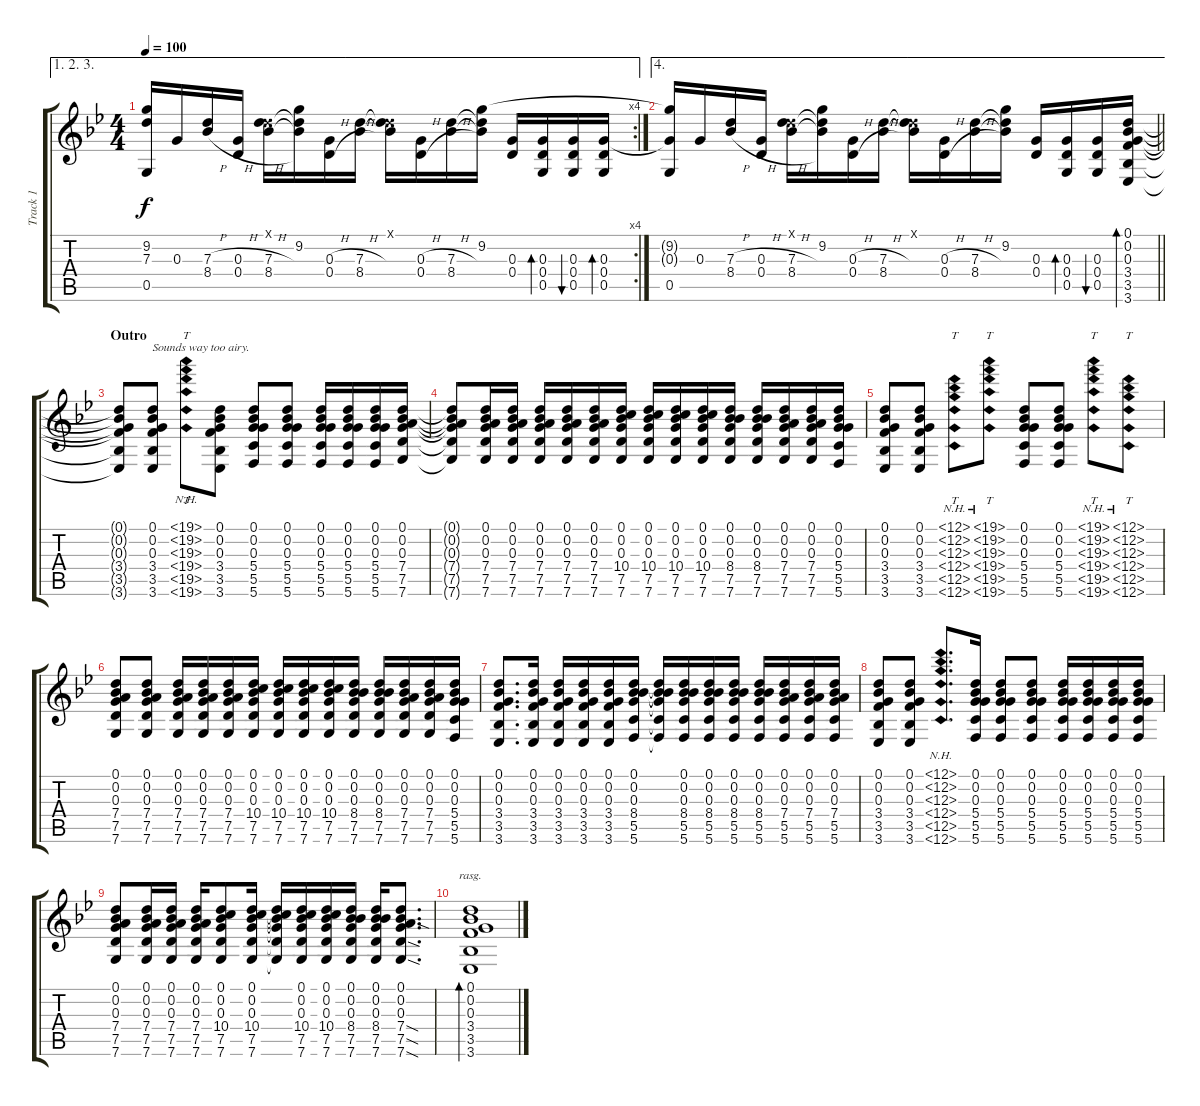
\track ("Track 1" "Track 1") {instrument acousticguitarsteel}
\staff {score tabs}
\tuning (D4 Bb3 G3 D3 G2 C2) {hide}
\ae (1 2 3)
\rc 4
\ts (4 4)
\tempo 100
\clef g2
\ks bb
(9.2{t} 7.3{t} 0.5).16{dy f} 0.3.16 (7.3{h} 8.4{h}).16 (0.3{h} 0.4{h}).16 (0.1{x} 7.3{h} 8.4{h}).16 (9.2 7.3{t} 8.4{t}).16 (0.3{h} 0.4{h}).16 (7.3{h} 8.4{h}).16 (0.1{x} 7.3{t} 8.4{t}).16 (0.3{h} 0.4{h}).16 (7.3{h} 8.4{h}).16 (9.2 7.3{t} 8.4{t}).16 (0.3 0.4).16 (0.3 0.4 0.5).16{bd 60} (0.3 0.4 0.5).16{bu 60} (0.3 0.4 0.5).16{bd 60} |
\ae 4
\barLineRight lightlight
(9.2{t} 0.3{t} 0.5).16 0.3.16 (7.3{h} 8.4{h}).16 (0.3{h} 0.4{h}).16 (0.1{x} 7.3{h} 8.4{h}).16 (9.2 7.3{t} 8.4{t}).16 (0.3{h} 0.4{h}).16 (7.3{h} 8.4{h}).16 (0.1{x} 7.3{t} 8.4{t}).16 (0.3{h} 0.4{h}).16 (7.3{h} 8.4{h}).16 (9.2 7.3{t} 8.4{t}).16 (0.3 0.4).16 (0.3 0.4 0.5).16{bd 60} (0.3 0.4 0.5).16{bu 60} (0.1 0.2 0.3 3.4 3.5 3.6).16{bd 60} |
\section ("" "Outro")
(0.1{t} 0.2{t} 0.3{t} 3.4{t} 3.5{t} 3.6{t}).8 (0.1 0.2 0.3 3.4 3.5 3.6).8{txt "Sounds way too airy. "} (19.1{nh} 19.2{nh} 19.3{nh} 19.4{nh} 19.5{nh} 19.6{nh}).8{tt} (0.1 0.2 0.3 3.4 3.5 3.6).8 (0.1 0.2 0.3 5.4 5.5 5.6).8 (0.1 0.2 0.3 5.4 5.5 5.6).8 (0.1 0.2 0.3 5.4 5.5 5.6).16 (0.1 0.2 0.3 5.4 5.5 5.6).16 (0.1 0.2 0.3 5.4 5.5 5.6).16 (0.1 0.2 0.3 7.4 7.5 7.6).16 |
(0.1{t} 0.2{t} 0.3{t} 7.4{t} 7.5{t} 7.6{t}).8 (0.1 0.2 0.3 7.4 7.5 7.6).16 (0.1 0.2 0.3 7.4 7.5 7.6).16 (0.1 0.2 0.3 7.4 7.5 7.6).16 (0.1 0.2 0.3 7.4 7.5 7.6).16 (0.1 0.2 0.3 7.4 7.5 7.6).16 (0.1 0.2 0.3 10.4 7.5 7.6).16 (0.1 0.2 0.3 10.4 7.5 7.6).16 (0.1 0.2 0.3 10.4 7.5 7.6).16 (0.1 0.2 0.3 10.4 7.5 7.6).16 (0.1 0.2 0.3 8.4 7.5 7.6).16 (0.1 0.2 0.3 8.4 7.5 7.6).16 (0.1 0.2 0.3 7.4 7.5 7.6).16 (0.1 0.2 0.3 7.4 7.5 7.6).16 (0.1 0.2 0.3 5.4 5.5 5.6).16 |
(0.1 0.2 0.3 3.4 3.5 3.6).8 (0.1 0.2 0.3 3.4 3.5 3.6).8 (12.1{nh} 12.2{nh} 12.3{nh} 12.4{nh} 12.5{nh} 12.6{nh}).8{tt} (19.1{nh} 19.2{nh} 19.3{nh} 19.4{nh} 19.5{nh} 19.6{nh}).8{tt} (0.1 0.2 0.3 5.4 5.5 5.6).8 (0.1 0.2 0.3 5.4 5.5 5.6).8 (19.1{nh} 19.2{nh} 19.3{nh} 19.4{nh} 19.5{nh} 19.6{nh}).8{tt} (12.1{nh} 12.2{nh} 12.3{nh} 12.4{nh} 12.5{nh} 12.6{nh}).8{tt} |
(0.1 0.2 0.3 7.4 7.5 7.6).8 (0.1 0.2 0.3 7.4 7.5 7.6).8 (0.1 0.2 0.3 7.4 7.5 7.6).16 (0.1 0.2 0.3 7.4 7.5 7.6).16 (0.1 0.2 0.3 7.4 7.5 7.6).16 (0.1 0.2 0.3 10.4 7.5 7.6).16 (0.1 0.2 0.3 10.4 7.5 7.6).16 (0.1 0.2 0.3 10.4 7.5 7.6).16 (0.1 0.2 0.3 10.4 7.5 7.6).16 (0.1 0.2 0.3 8.4 7.5 7.6).16 (0.1 0.2 0.3 8.4 7.5 7.6).16 (0.1 0.2 0.3 7.4 7.5 7.6).16 (0.1 0.2 0.3 7.4 7.5 7.6).16 (0.1 0.2 0.3 5.4 5.5 5.6).16 |
(0.1 0.2 0.3 3.4 3.5 3.6).8{d} (0.1 0.2 0.3 3.4 3.5 3.6).16 (0.1 0.2 0.3 3.4 3.5 3.6).16 (0.1 0.2 0.3 3.4 3.5 3.6).16 (0.1 0.2 0.3 3.4 3.5 3.6).16 (0.1 0.2 0.3 8.4 5.5 5.6).16 (0.1{t} 0.2{t} 0.3{t} 8.4{t} 5.5{t} 5.6{t}).16 (0.1 0.2 0.3 8.4 5.5 5.6).16 (0.1 0.2 0.3 8.4 5.5 5.6).16 (0.1 0.2 0.3 8.4 5.5 5.6).16 (0.1 0.2 0.3 8.4 5.5 5.6).16 (0.1 0.2 0.3 7.4 5.5 5.6).16 (0.1 0.2 0.3 7.4 5.5 5.6).16 (0.1 0.2 0.3 7.4 5.5 5.6).16 |
(0.1 0.2 0.3 3.4 3.5 3.6).8 (0.1 0.2 0.3 3.4 3.5 3.6).8 (12.1{nh} 12.2{nh} 12.3{nh} 12.4{nh} 12.5{nh} 12.6{nh}).8{d} (0.1 0.2 0.3 5.4 5.5 5.6).16 (0.1 0.2 0.3 5.4 5.5 5.6).8 (0.1 0.2 0.3 5.4 5.5 5.6).8 (0.1 0.2 0.3 5.4 5.5 5.6).16 (0.1 0.2 0.3 5.4 5.5 5.6).16 (0.1 0.2 0.3 5.4 5.5 5.6).16 (0.1 0.2 0.3 5.4 5.5 5.6).16 |
(0.1 0.2 0.3 7.4 7.5 7.6).8 (0.1 0.2 0.3 7.4 7.5 7.6).16 (0.1 0.2 0.3 7.4 7.5 7.6).16 (0.1 0.2 0.3 7.4 7.5 7.6).16 (0.1 0.2 0.3 10.4 7.5 7.6).8 (0.1 0.2 0.3 10.4 7.5 7.6).16 (0.1{t} 0.2{t} 0.3{t} 10.4{t} 7.5{t} 7.6{t}).16 (0.1 0.2 0.3 10.4 7.5 7.6).16 (0.1 0.2 0.3 10.4 7.5 7.6).16 (0.1 0.2 0.3 8.4 7.5 7.6).16 (0.1 0.2 0.3 8.4 7.5 7.6).16 (0.1 0.2 0.3 7.4{sod} 7.5{sod} 7.6{sod}).8{d} |
(0.1 0.2 0.3 3.4 3.5 3.6).1{bd 120 rasg ii}
